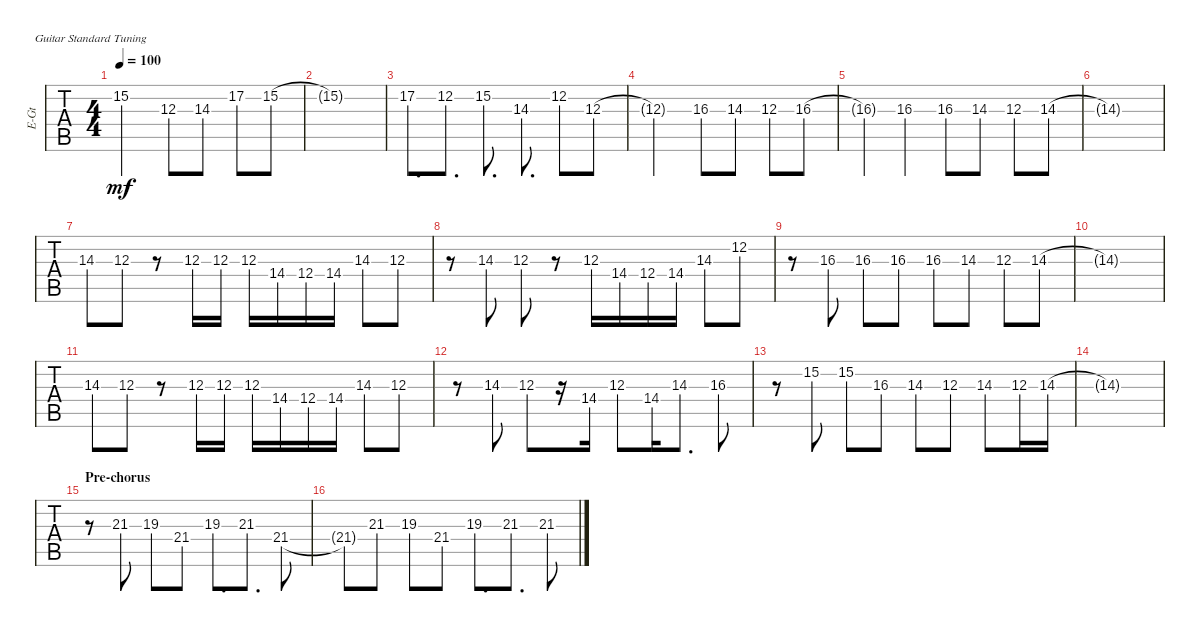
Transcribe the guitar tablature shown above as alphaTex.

\defaultSystemsLayout 4
\bracketExtendMode groupsimilarinstruments
\otherSystemsTrackNameOrientation horizontal
\track ("Vocals" "E-Gt") {mute instrument electricguitarclean}
\staff {tabs}
\tuning (E4 B3 G3 D3 A2 E2)
\ts (4 4)
\tempo 100
\clef g2
\ks c
15.2.2{dy mf} 12.3.8 14.3.8 17.2.8 15.2.8 |
15.2{t}.1 |
17.2.8{d} 12.2.8{d} 15.2.8{d} 14.3.8{d} 12.2.8 12.3.8 |
12.3{t}.2 16.3.8 14.3.8 12.3.8 16.3.8 |
16.3{t}.4 16.3.4 16.3.8 14.3.8 12.3.8 14.3.8 |
14.3{t}.1 |
14.3.8 12.3.8 r.8 12.3.16 12.3.16 12.3.16 14.4.16 12.4.16 14.4.16 14.3.8 12.3.8 |
r.8 14.3.8 12.3.8 r.8 12.3.16 14.4.16 12.4.16 14.4.16 14.3.8 12.2.8 |
r.8 16.3.8 16.3.8 16.3.8 16.3.8 14.3.8 12.3.8 14.3.8 |
14.3{t}.1 |
14.3.8 12.3.8 r.8 12.3.16 12.3.16 12.3.16 14.4.16 12.4.16 14.4.16 14.3.8 12.3.8 |
r.8 14.3.8 12.3.8 r.16 14.4.16 12.3.8 14.4.16 14.3.8{d} 16.3.8 |
r.8 15.2.8 15.2.8 16.3.8 14.3.8 12.3.8 14.3.8 12.3.16 14.3.16 |
14.3{t}.1 |
\section ("" "Pre-chorus")
r.8 21.3.8 19.3.8 21.4.8 19.3.8{d} 21.3.8{d} 21.4.8 |
21.4{t}.8 21.3.8 19.3.8 21.4.8 19.3.8{d} 21.3.8{d} 21.3.8
